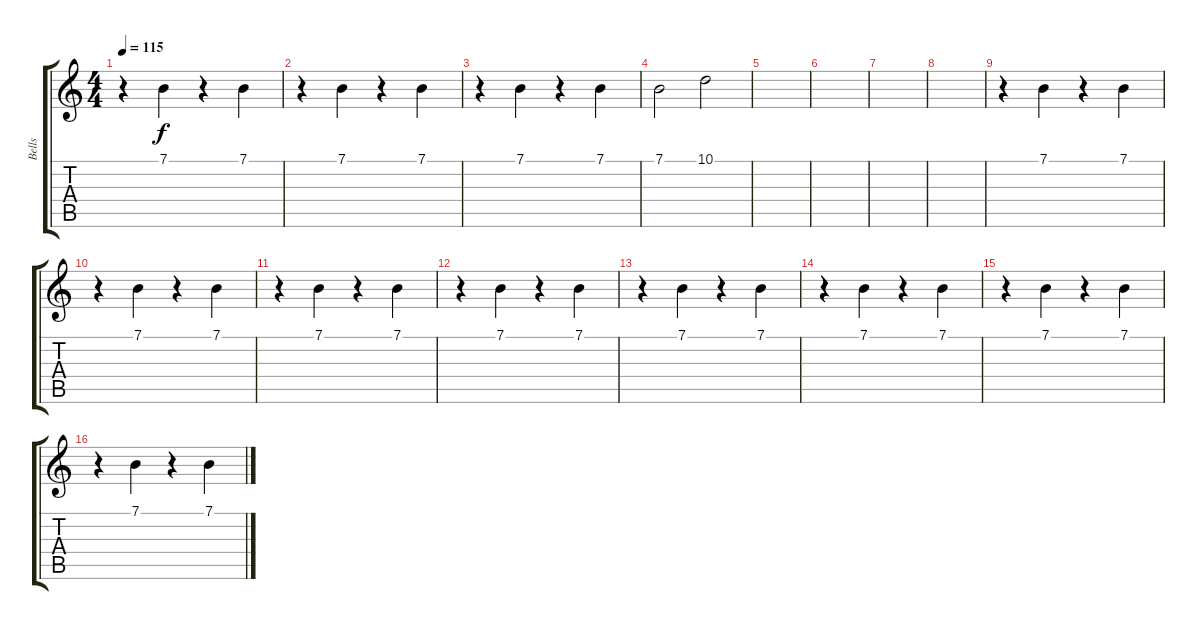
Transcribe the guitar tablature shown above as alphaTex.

\track ("Bells" "Bells") {instrument tubularbells}
\staff {score tabs}
\tuning (E4 B3 G3 D3 A2 E2) {hide}
\ts (4 4)
\tempo 115
\clef g2
\ks c
r.4{dy f} 7.1.4 r.4 7.1.4 |
r.4 7.1.4 r.4 7.1.4 |
r.4 7.1.4 r.4 7.1.4 |
7.1.2 10.1.2 |
|
|
|
|
r.4 7.1.4 r.4 7.1.4 |
r.4 7.1.4 r.4 7.1.4 |
r.4 7.1.4 r.4 7.1.4 |
r.4 7.1.4 r.4 7.1.4 |
r.4 7.1.4 r.4 7.1.4 |
r.4 7.1.4 r.4 7.1.4 |
r.4 7.1.4 r.4 7.1.4 |
r.4 7.1.4 r.4 7.1.4
